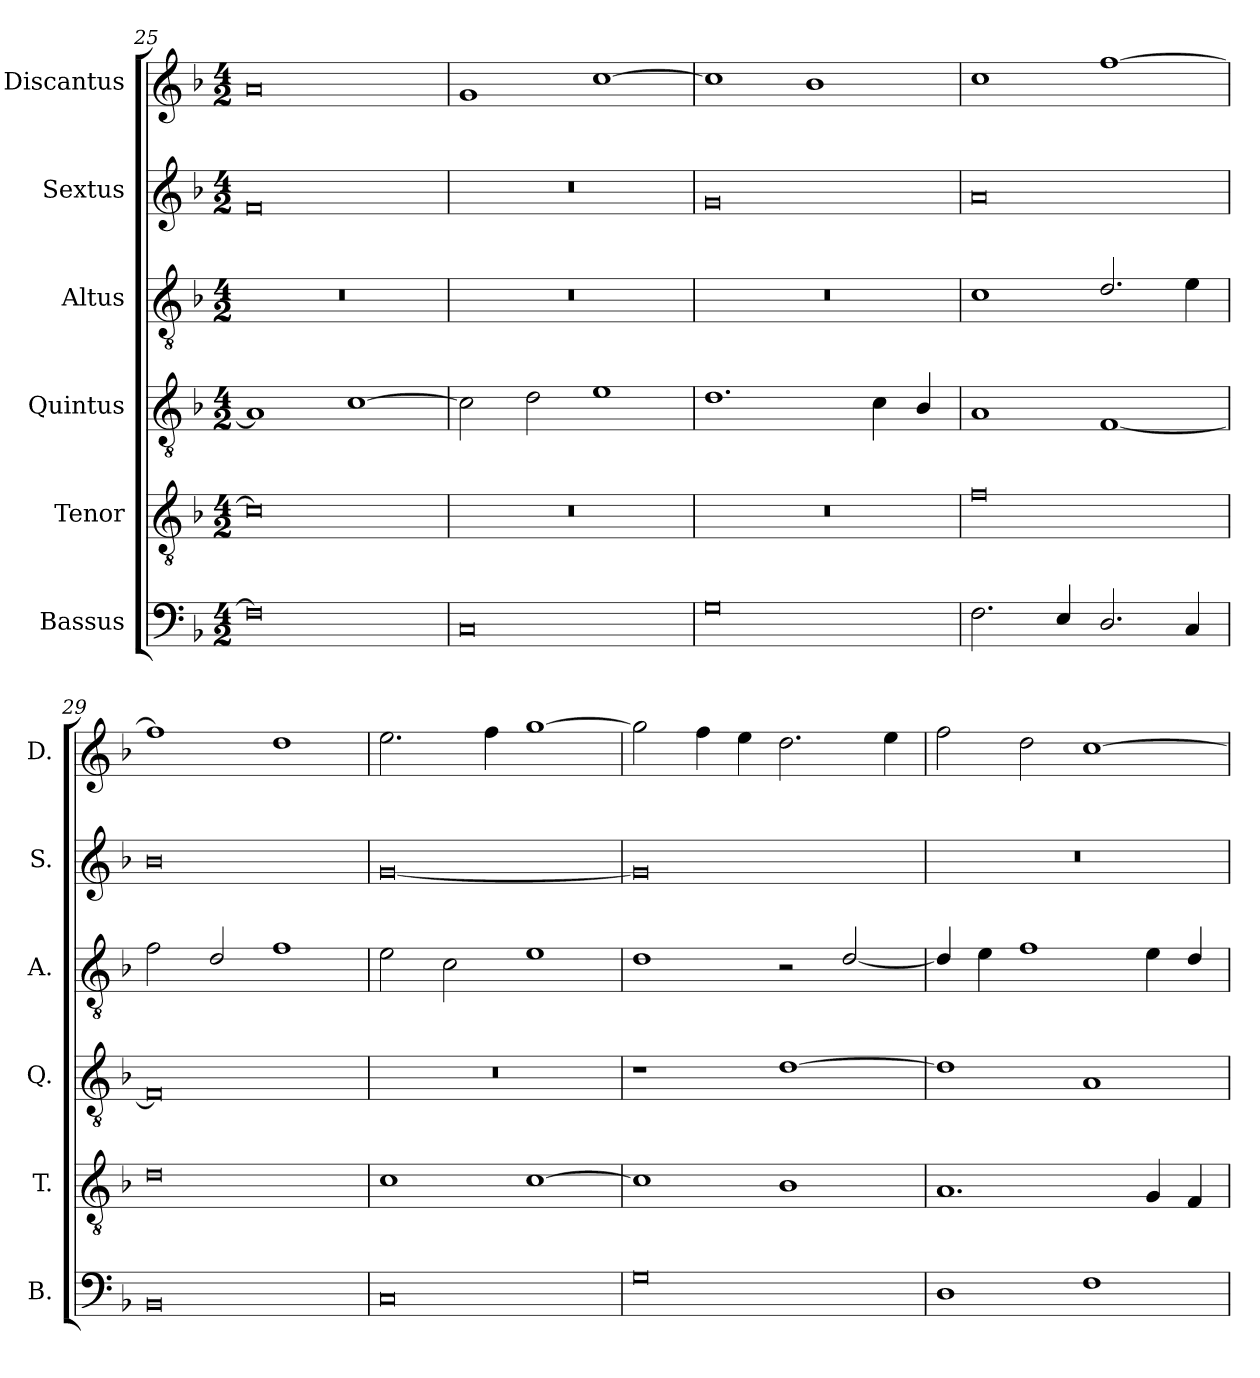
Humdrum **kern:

**kern	**kern	**kern	**kern	**kern	**kern
*part6	*part5	*part4	*part3	*part2	*part1
*staff6	*staff5	*staff4	*staff3	*staff2	*staff1
*I"Bassus	*I"Tenor	*I"Quintus	*I"Altus	*I"Sextus	*I"Discantus
*I'B.	*I'T.	*I'Q.	*I'A.	*I'S.	*I'D.
*clefF4	*clefGv2	*clefGv2	*clefGv2	*clefG2	*clefG2
*k[b-]	*k[b-]	*k[b-]	*k[b-]	*k[b-]	*k[b-]
*M4/2	*M4/2	*M4/2	*M4/2	*M4/2	*M4/2
=25	=25	=25	=25	=25	=25
0F]	0c]	1A]	0r	0f	0a
.	.	[1c	.	.	.
=26	=26	=26	=26	=26	=26
0C	0r	2c\]	0r	0r	1g
.	.	2d\	.	.	.
.	.	1e	.	.	[1cc
=27	=27	=27	=27	=27	=27
0G	0r	1.d	0r	0g	1cc]
.	.	.	.	.	1b-
.	.	4c\	.	.	.
.	.	4B-/	.	.	.
=28	=28	=28	=28	=28	=28
2.F\	0f	1A	1c	0a	1cc
4E/	.	.	.	.	.
2.D/	.	[1F	2.d/	.	[1ff
4C/	.	.	4e\	.	.
=29	=29	=29	=29	=29	=29
0BB-	0d	0F]	2f\	0b-	1ff]
.	.	.	2d/	.	.
.	.	.	1f	.	1dd
!!LO:LB:g=z
=30	=30	=30	=30	=30	=30
0C	1c	0r	2e\	[0g	2.ee\
.	.	.	2c\	.	.
.	.	.	.	.	4ff\
.	[1c	.	1e	.	[1gg
=31	=31	=31	=31	=31	=31
0G	1c]	1r	1d	0g]	2gg\]
.	.	.	.	.	4ff\
.	.	.	.	.	4ee\
.	1B-	[1d	2r	.	2.dd\
.	.	.	[2d/	.	.
.	.	.	.	.	4ee\
=32	=32	=32	=32	=32	=32
1D	1.A	1d]	4d/]	0r	2ff\
.	.	.	4e\	.	.
.	.	.	1f	.	2dd\
1F	.	1A	.	.	[1cc
.	4G/	.	4e\	.	.
.	4F/	.	4d/	.	.
=	=	=	=	=	=
*-	*-	*-	*-	*-	*-
